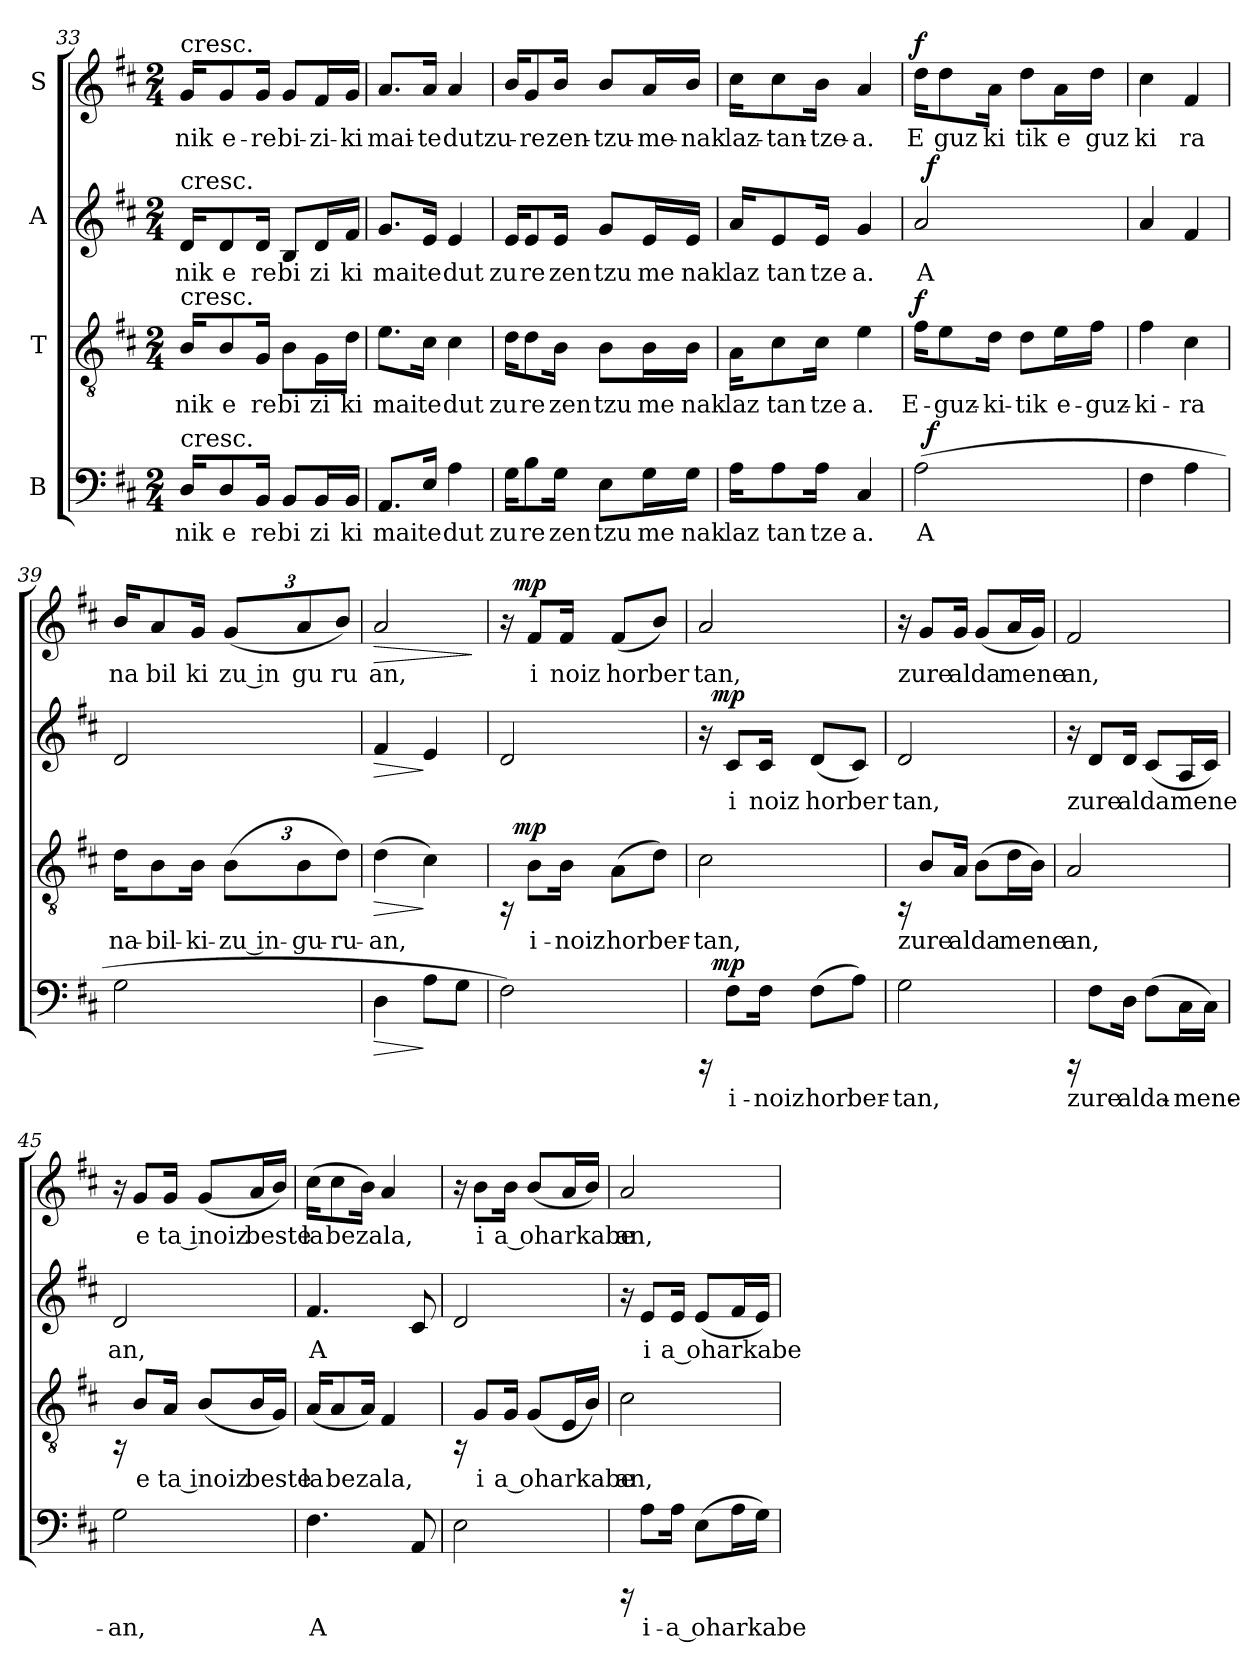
**kern	**text	**dynam	**kern	**text	**dynam	**kern	**text	**dynam	**kern	**text	**dynam
*part4	*part4	*part4	*part3	*part3	*part3	*part2	*part2	*part2	*part1	*part1	*part1
*staff4	*staff4	*staff4	*staff3	*staff3	*staff3	*staff2	*staff2	*staff2	*staff1	*staff1	*staff1
*I"B	*	*	*I"T	*	*	*I"A	*	*	*I"S	*	*
*clefF4	*	*	*clefGv2	*	*	*clefG2	*	*	*clefG2	*	*
*k[f#c#]	*	*	*k[f#c#]	*	*	*k[f#c#]	*	*	*k[f#c#]	*	*
*D:	*	*	*D:	*	*	*D:	*	*	*D:	*	*
*M2/4	*	*	*M2/4	*	*	*M2/4	*	*	*M2/4	*	*
=33	=33	=33	=33	=33	=33	=33	=33	=33	=33	=33	=33
!	!	!	!	!	!	!	!	!	!LO:TX:a:t=cresc.	!	!
!	!	!	!	!	!	!LO:TX:a:t=cresc.	!	!	!	!	!
!	!	!	!LO:TX:a:t=cresc.	!	!	!	!	!	!	!	!
!LO:TX:a:t=cresc.	!	!	!	!	!	!	!	!	!	!	!
!	!LO:LY:b:cj	!	!	!LO:LY:b:cj	!	!	!LO:LY:b:cj	!	!	!LO:LY:b:cj	!
16D/L	nik	.	16B/L	nik	.	16d/L	nik	.	16g/L	nik	.
!	!LO:LY:b:cj	!	!	!LO:LY:b:cj	!	!	!LO:LY:b:cj	!	!	!LO:LY:b:cj	!
8D/	e	.	8B/	e	.	8d/	e	.	8g/	e-	.
!	!LO:LY:b:cj	!	!	!LO:LY:b:cj	!	!	!LO:LY:b:cj	!	!	!LO:LY:b:cj	!
16BB/J	re	.	16G/J	re	.	16d/J	re	.	16g/J	-re	.
!	!LO:LY:b:cj	!	!	!LO:LY:b:cj	!	!	!LO:LY:b:cj	!	!	!LO:LY:b:cj	!
8BB/L	bi	.	8B\L	bi	.	8B/L	bi	.	8g/L	bi-	.
!	!LO:LY:b:cj	!	!	!LO:LY:b:cj	!	!	!LO:LY:b:cj	!	!	!LO:LY:b:cj	!
16BB/	zi	.	16G\	zi	.	16d/	zi	.	16f#/	-zi-	.
!	!LO:LY:b:cj	!	!	!LO:LY:b:cj	!	!	!LO:LY:b:cj	!	!	!LO:LY:b:cj	!
16BB/J	ki	.	16d\J	ki	.	16f#/J	ki	.	16g/J	-ki	.
=34	=34	=34	=34	=34	=34	=34	=34	=34	=34	=34	=34
!	!LO:LY:b:cj	!	!	!LO:LY:b:cj	!	!	!LO:LY:b:cj	!	!	!LO:LY:b:cj	!
8.AA/L	mai	.	8.e\L	mai	.	8.g/L	mai	.	8.a/L	mai-	.
!	!LO:LY:b:cj	!	!	!LO:LY:b:cj	!	!	!LO:LY:b:cj	!	!	!LO:LY:b:cj	!
16E/J	te	.	16c#\J	te	.	16e/J	te	.	16a/J	-te	.
!	!LO:LY:b:cj	!	!	!LO:LY:b:cj	!	!	!LO:LY:b:cj	!	!	!LO:LY:b:cj	!
4A\	dut	.	4c#\	dut	.	4e/	dut	.	4a/	dut	.
=35	=35	=35	=35	=35	=35	=35	=35	=35	=35	=35	=35
!	!LO:LY:b:cj	!	!	!LO:LY:b:cj	!	!	!LO:LY:b:cj	!	!	!LO:LY:b:cj	!
16G\L	zu	.	16d\L	zu	.	16e/L	zu	.	16b/L	zu-	.
!	!LO:LY:b:cj	!	!	!LO:LY:b:cj	!	!	!LO:LY:b:cj	!	!	!LO:LY:b:cj	!
8B\	re	.	8d\	re	.	8e/	re	.	8g/	-re	.
!	!LO:LY:b:cj	!	!	!LO:LY:b:cj	!	!	!LO:LY:b:cj	!	!	!LO:LY:b:cj	!
16G\J	zen	.	16B\J	zen	.	16e/J	zen	.	16b/J	zen-	.
!	!LO:LY:b:cj	!	!	!LO:LY:b:cj	!	!	!LO:LY:b:cj	!	!	!LO:LY:b:cj	!
8E\L	tzu	.	8B\L	tzu	.	8g/L	tzu	.	8b/L	-tzu-	.
!	!LO:LY:b:cj	!	!	!LO:LY:b:cj	!	!	!LO:LY:b:cj	!	!	!LO:LY:b:cj	!
16G\	me	.	16B\	me	.	16e/	me	.	16a/	-me-	.
!	!LO:LY:b:cj	!	!	!LO:LY:b:cj	!	!	!LO:LY:b:cj	!	!	!LO:LY:b:cj	!
16G\J	nak	.	16B\J	nak	.	16e/J	nak	.	16b/J	-nak	.
=36	=36	=36	=36	=36	=36	=36	=36	=36	=36	=36	=36
!	!LO:LY:b:cj	!	!	!LO:LY:b:cj	!	!	!LO:LY:b:cj	!	!	!LO:LY:b:cj	!
16A\L	laz	.	16A\L	laz	.	16a/L	laz	.	16cc#\L	laz-	.
!	!LO:LY:b:cj	!	!	!LO:LY:b:cj	!	!	!LO:LY:b:cj	!	!	!LO:LY:b:cj	!
8A\	tan	.	8c#\	tan	.	8e/	tan	.	8cc#\	-tan-	.
!	!LO:LY:b:cj	!	!	!LO:LY:b:cj	!	!	!LO:LY:b:cj	!	!	!LO:LY:b:cj	!
16A\J	tze	.	16c#\J	tze	.	16e/J	tze	.	16b\J	-tze-	.
!	!LO:LY:b:cj	!	!	!LO:LY:b:cj	!	!	!LO:LY:b:cj	!	!	!LO:LY:b:cj	!
4C#/	a.	.	4e\	a.	.	4g/	a.	.	4a/	-a.	.
!!LO:PB:g=z
=37	=37	=37	=37	=37	=37	=37	=37	=37	=37	=37	=37
!	!LO:LY:b:cj	!	!	!LO:LY:b:cj	!LO:DY:a	!	!LO:LY:b:cj	!	!	!LO:LY:b:cj	!LO:DY:a
*^	*	*	*	*	*	*^	*	*	*	*	*
(>2A\	32ryy	A	.	16f#\L	E-	f	2a/	32ryy	A	.	16dd\L	E	f
!	!	!	!LO:DY:a	!	!	!	!	!	!	!LO:DY:a	!	!	!
.	4...ryy	.	f	.	.	.	.	4...ryy	.	f	.	.	.
!	!	!	!	!	!LO:LY:b:cj	!	!	!	!	!	!	!LO:LY:b:cj	!
.	.	.	.	8e\	-guz-	.	.	.	.	.	8dd\	guz	.
!	!	!	!	!	!LO:LY:b:cj	!	!	!	!	!	!	!LO:LY:b:cj	!
.	.	.	.	16d\J	-ki-	.	.	.	.	.	16a\J	ki	.
!	!	!	!	!	!LO:LY:b:cj	!	!	!	!	!	!	!LO:LY:b:cj	!
.	.	.	.	8d\L	-tik	.	.	.	.	.	8dd\L	tik	.
!	!	!	!	!	!LO:LY:b:cj	!	!	!	!	!	!	!LO:LY:b:cj	!
.	.	.	.	16e\	e-	.	.	.	.	.	16a\	e	.
!	!	!	!	!	!LO:LY:b:cj	!	!	!	!	!	!	!LO:LY:b:cj	!
.	.	.	.	16f#\J	-guz-	.	.	.	.	.	16dd\J	guz	.
=38	=38	=38	=38	=38	=38	=38	=38	=38	=38	=38	=38	=38	=38
!	!	!	!	!	!LO:LY:b:cj	!	!	!	!	!	!	!LO:LY:b:cj	!
*v	*v	*	*	*	*	*	*v	*v	*	*	*	*	*
4F#\	.	.	4f#\	-ki-	.	4a/	.	.	4cc#\	ki	.
!	!	!	!	!LO:LY:b:cj	!	!	!	!	!	!LO:LY:b:cj	!
4A\	.	.	4c#\	-ra	.	4f#/	.	.	4f#/	ra	.
=39	=39	=39	=39	=39	=39	=39	=39	=39	=39	=39	=39
!	!	!	!	!LO:LY:b:cj	!	!	!	!	!	!LO:LY:b:cj	!
2G\	.	.	16d\L	na-	.	2d/	.	.	16b/L	na	.
!	!	!	!	!LO:LY:b:cj	!	!	!	!	!	!LO:LY:b:cj	!
.	.	.	8B\	-bil-	.	.	.	.	8a/	bil	.
!	!	!	!	!LO:LY:b:cj	!	!	!	!	!	!LO:LY:b:cj	!
.	.	.	16B\J	-ki-	.	.	.	.	16g/J	ki	.
*	*	*	*Xbrackettup	*	*	*	*	*	*	*	*
!	!	!	!	!LO:LY:b:rj	!	!	!	!	!	!	!
*	*	*	*	*	*	*	*	*	*Xbrackettup	*	*
!	!	!	!	!	!	!	!	!	!	!LO:LY:b:rj	!
.	.	.	(>12B\L	-zu in-	.	.	.	.	(<12g/L	zu in	.
!	!	!	!	!LO:LY:b:cj	!	!	!	!	!	!LO:LY:b:cj	!
.	.	.	12B\	-gu-	.	.	.	.	12a/	gu	.
!	!	!	!	!LO:LY:b:cj	!	!	!	!	!	!LO:LY:b:cj	!
.	.	.	12d\J)	-ru-	.	.	.	.	12b/J)	ru	.
=40	=40	=40	=40	=40	=40	=40	=40	=40	=40	=40	=40
!	!	!LO:HP:b	!	!LO:LY:b	!LO:HP:b	!	!	!LO:HP:b	!	!LO:LY:b:cj	!LO:HP:b
4D\	.	>	(>4d\	-an,	>	4f#/	.	>	2a/	an,	>
8A\L	.	]	4c#\)	.	]	4e/	.	]	.	.	.
8G\J	.	.	.	.	.	.	.	.	.	.	.
.	.	.	.	.	.	.	.	.	.	.	]
=41	=41	=41	=41	=41	=41	=41	=41	=41	=41	=41	=41
*	*	*	*^	*	*	*	*	*	*^	*	*
2F#\)	.	.	16rAA	32ryy	.	.	2d/	.	.	16ra	32ryy	.	.
!	!	!	!	!	!	!LO:DY:a	!	!	!	!	!	!	!LO:DY:a
.	.	.	.	4...ryy	.	mp	.	.	.	.	4...ryy	.	mp
!	!	!	!	!	!LO:LY:b:cj	!	!	!	!	!	!	!LO:LY:b:cj	!
.	.	.	8B\L	.	i-	.	.	.	.	8f#/L	.	i	.
!	!	!	!	!	!LO:LY:b:cj	!	!	!	!	!	!	!LO:LY:b:cj	!
.	.	.	16B\J	.	-noiz	.	.	.	.	16f#/J	.	noiz	.
!	!	!	!	!	!LO:LY:b:cj	!	!	!	!	!	!	!LO:LY:b:cj	!
.	.	.	(>8A\L	.	hor	.	.	.	.	(<8f#/L	.	hor	.
!	!	!	!	!	!LO:LY:b:cj	!	!	!	!	!	!	!LO:LY:b:cj	!
.	.	.	8d\J)	.	ber-	.	.	.	.	8b/J)	.	ber	.
=42	=42	=42	=42	=42	=42	=42	=42	=42	=42	=42	=42	=42	=42
!	!	!	!	!	!LO:LY:b:cj	!	!	!	!	!	!	!LO:LY:b:cj	!
*^	*	*	*v	*v	*	*	*^	*	*	*v	*v	*	*
16rEEE	32ryy	.	.	2c#\	-tan,	.	16ra	32ryy	.	.	2a/	tan,	.
!	!	!	!LO:DY:a	!	!	!	!	!	!	!LO:DY:a	!	!	!
.	4...ryy	.	mp	.	.	.	.	4...ryy	.	mp	.	.	.
!	!	!LO:LY:b:cj	!	!	!	!	!	!	!LO:LY:b:cj	!	!	!	!
8F#\L	.	i-	.	.	.	.	8c#/L	.	i	.	.	.	.
!	!	!LO:LY:b:cj	!	!	!	!	!	!	!LO:LY:b:cj	!	!	!	!
16F#\J	.	-noiz	.	.	.	.	16c#/J	.	noiz	.	.	.	.
!	!	!LO:LY:b:cj	!	!	!	!	!	!	!LO:LY:b:cj	!	!	!	!
(>8F#\L	.	hor	.	.	.	.	(<8d/L	.	hor	.	.	.	.
!	!	!LO:LY:b:cj	!	!	!	!	!	!	!LO:LY:b:cj	!	!	!	!
8A\J)	.	ber-	.	.	.	.	8c#/J)	.	ber	.	.	.	.
!!LO:LB:g=z
=43	=43	=43	=43	=43	=43	=43	=43	=43	=43	=43	=43	=43	=43
!	!	!LO:LY:b:cj	!	!	!	!	!	!	!LO:LY:b:cj	!	!	!	!
*v	*v	*	*	*	*	*	*v	*v	*	*	*	*	*
2G\	-tan,	.	16rAA	.	.	2d/	tan,	.	16ra	.	.
!	!	!	!	!LO:LY:b:cj	!	!	!	!	!	!LO:LY:b:cj	!
.	.	.	8B/L	zure	.	.	.	.	8g/L	zure	.
!	!	!	!	!LO:LY:b	!	!	!	!	!	!LO:LY:b	!
.	.	.	16A/J	alda	.	.	.	.	16g/J	alda	.
.	.	.	(>8B\L	.	.	.	.	.	(<8g/L	.	.
!	!	!	!	!LO:LY:b:cj	!	!	!	!	!	!LO:LY:b:cj	!
.	.	.	16d\	mene	.	.	.	.	16a/	mene	.
.	.	.	16B\J)	.	.	.	.	.	16g/J)	.	.
=44	=44	=44	=44	=44	=44	=44	=44	=44	=44	=44	=44
!	!	!	!	!LO:LY:b:cj	!	!	!	!	!	!LO:LY:b:cj	!
16rEEE	.	.	2A/	an,	.	16ra	.	.	2f#/	an,	.
!	!LO:LY:b:cj	!	!	!	!	!	!LO:LY:b:cj	!	!	!	!
8F#\L	zure	.	.	.	.	8d/L	zure	.	.	.	.
!	!LO:LY:b	!	!	!	!	!	!LO:LY:b	!	!	!	!
16D\J	alda-	.	.	.	.	16d/J	alda	.	.	.	.
(>8F#\L	.	.	.	.	.	(<8c#/L	.	.	.	.	.
!	!LO:LY:b:cj	!	!	!	!	!	!LO:LY:b:cj	!	!	!	!
16C#\	-mene-	.	.	.	.	16A/	mene	.	.	.	.
16C#\J)	.	.	.	.	.	16c#/J)	.	.	.	.	.
=45	=45	=45	=45	=45	=45	=45	=45	=45	=45	=45	=45
!	!LO:LY:b:cj	!	!	!	!	!	!LO:LY:b:cj	!	!	!	!
2G\	-an,	.	16rAA	.	.	2d/	an,	.	16ra	.	.
!	!	!	!	!LO:LY:b:cj	!	!	!	!	!	!LO:LY:b:cj	!
.	.	.	8B/L	e	.	.	.	.	8g/L	e	.
!	!	!	!	!LO:LY:b:rj	!	!	!	!	!	!LO:LY:b:rj	!
.	.	.	16A/J	ta inoiz	.	.	.	.	16g/J	ta inoiz	.
.	.	.	(<8B/L	.	.	.	.	.	(<8g/L	.	.
!	!	!	!	!LO:LY:b:cj	!	!	!	!	!	!LO:LY:b:cj	!
.	.	.	16B/	beste	.	.	.	.	16a/	beste	.
.	.	.	16G/J)	.	.	.	.	.	16b/J)	.	.
=46	=46	=46	=46	=46	=46	=46	=46	=46	=46	=46	=46
!	!LO:LY:b:cj	!	!	!LO:LY:b:cj	!	!	!LO:LY:b:cj	!	!	!LO:LY:b:cj	!
4.F#\	A	.	(<16A/L	la	.	4.f#/	A	.	(>16cc#\L	la	.
!	!	!	!	!LO:LY:b:cj	!	!	!	!	!	!LO:LY:b:cj	!
.	.	.	8A/	be	.	.	.	.	8cc#\	be	.
!	!	!	!	!LO:LY:b	!	!	!	!	!	!LO:LY:b	!
.	.	.	16A/J)	zala,	.	.	.	.	16b\J)	zala,	.
.	.	.	4F#/	.	.	.	.	.	4a/	.	.
8AA/	.	.	.	.	.	8c#/	.	.	.	.	.
=47	=47	=47	=47	=47	=47	=47	=47	=47	=47	=47	=47
2E\	.	.	16rAA	.	.	2d/	.	.	16ra	.	.
!	!	!	!	!LO:LY:b:cj	!	!	!	!	!	!LO:LY:b:cj	!
.	.	.	8G/L	i	.	.	.	.	8b\L	i	.
!	!	!	!	!LO:LY:b:cj	!	!	!	!	!	!LO:LY:b:cj	!
.	.	.	16G/J	a oharkabe	.	.	.	.	16b\J	a oharkabe	.
.	.	.	(<8G/L	.	.	.	.	.	(<8b/L	.	.
.	.	.	16E/	.	.	.	.	.	16a/	.	.
.	.	.	16B/J)	.	.	.	.	.	16b/J)	.	.
=48	=48	=48	=48	=48	=48	=48	=48	=48	=48	=48	=48
!	!	!	!	!LO:LY:b:cj	!	!	!	!	!	!LO:LY:b:cj	!
16rEEE	.	.	2c#\	an,	.	16ra	.	.	2a/	an,	.
!	!LO:LY:b:cj	!	!	!	!	!	!LO:LY:b:cj	!	!	!	!
8A\L	i-	.	.	.	.	8e/L	i	.	.	.	.
!	!LO:LY:b:cj	!	!	!	!	!	!LO:LY:b:cj	!	!	!	!
16A\J	-a oharkabe-	.	.	.	.	16e/J	a oharkabe	.	.	.	.
(>8E\L	.	.	.	.	.	(<8e/L	.	.	.	.	.
16A\	.	.	.	.	.	16f#/	.	.	.	.	.
16G\J)	.	.	.	.	.	16e/J)	.	.	.	.	.
=	=	=	=	=	=	=	=	=	=	=	=
*-	*-	*-	*-	*-	*-	*-	*-	*-	*-	*-	*-
